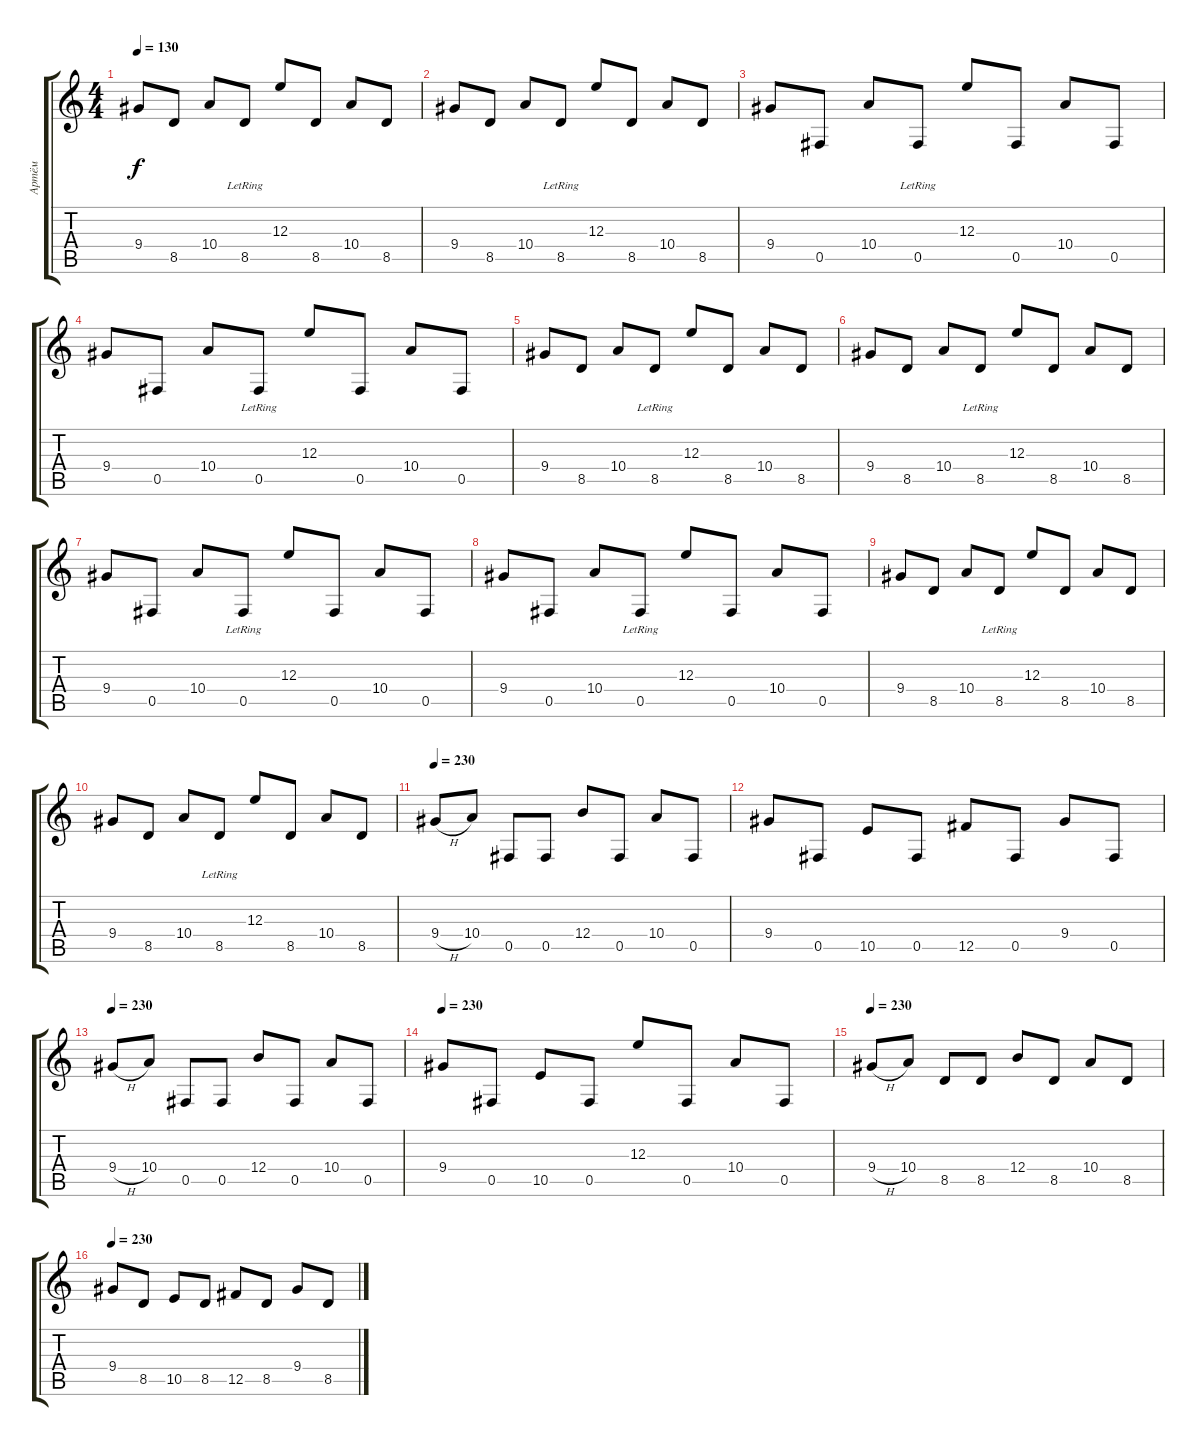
\track ("Артём" "Артём") {instrument distortionguitar}
\staff {score tabs}
\tuning (Db4 Ab3 E3 B2 Gb2 B1) {hide}
\ts (4 4)
\tempo 130
\clef g2
\ks c
9.4.8{dy f} 8.5.8 10.4.8 8.5{lr}.8 12.3.8 8.5.8 10.4.8 8.5.8 |
9.4.8 8.5.8 10.4.8 8.5{lr}.8 12.3.8 8.5.8 10.4.8 8.5.8 |
9.4.8 0.5.8 10.4.8 0.5{lr}.8 12.3.8 0.5.8 10.4.8 0.5.8 |
9.4.8 0.5.8 10.4.8 0.5{lr}.8 12.3.8 0.5.8 10.4.8 0.5.8 |
9.4.8 8.5.8 10.4.8 8.5{lr}.8 12.3.8 8.5.8 10.4.8 8.5.8 |
9.4.8 8.5.8 10.4.8 8.5{lr}.8 12.3.8 8.5.8 10.4.8 8.5.8 |
9.4.8 0.5.8 10.4.8 0.5{lr}.8 12.3.8 0.5.8 10.4.8 0.5.8 |
9.4.8 0.5.8 10.4.8 0.5{lr}.8 12.3.8 0.5.8 10.4.8 0.5.8 |
9.4.8 8.5.8 10.4.8 8.5{lr}.8 12.3.8 8.5.8 10.4.8 8.5.8 |
9.4.8 8.5.8 10.4.8 8.5{lr}.8 12.3.8 8.5.8 10.4.8 8.5.8 |
\tempo 230
9.4{h}.8 10.4.8 0.5.8 0.5.8 12.4.8 0.5.8 10.4.8 0.5.8 |
9.4.8 0.5.8 10.5.8 0.5.8 12.5.8 0.5.8 9.4.8 0.5.8 |
\tempo 230
9.4{h}.8 10.4.8 0.5.8 0.5.8 12.4.8 0.5.8 10.4.8 0.5.8 |
\tempo 230
9.4.8 0.5.8 10.5.8 0.5.8 12.3.8 0.5.8 10.4.8 0.5.8 |
\tempo 230
9.4{h}.8 10.4.8 8.5.8 8.5.8 12.4.8 8.5.8 10.4.8 8.5.8 |
\tempo 230
9.4.8 8.5.8 10.5.8 8.5.8 12.5.8 8.5.8 9.4.8 8.5.8
